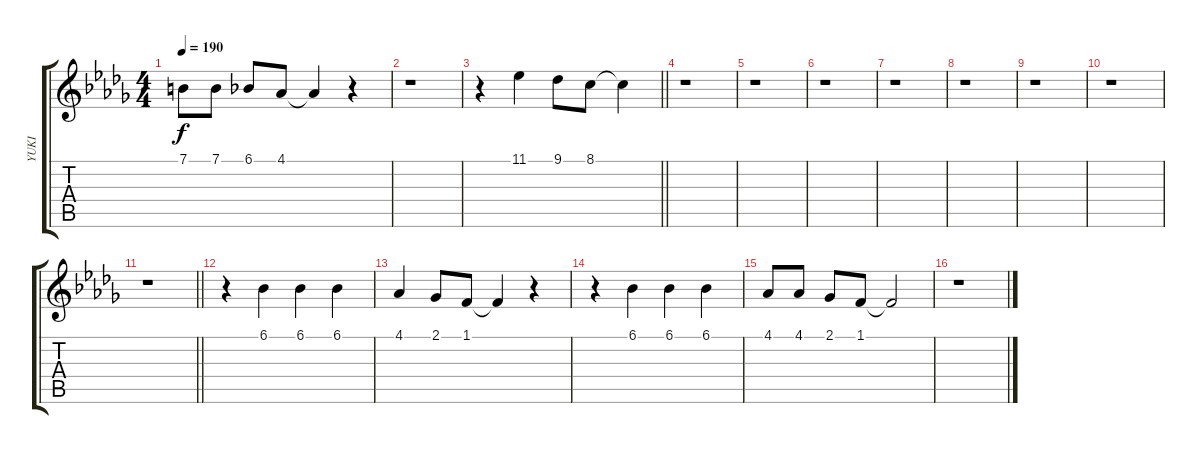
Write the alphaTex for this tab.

\track ("YUKI" "YUKI") {instrument sopranosax}
\staff {score tabs}
\tuning (E4 B3 G3 D3 A2 E2) {hide}
\ts (4 4)
\tempo 190
\clef g2
\ks db
7.1.8{dy f} 7.1.8 6.1.8 4.1.8 4.1{t}.4 r.4 |
r.1 |
\barLineRight lightlight
r.4 11.1.4 9.1.8 8.1.8 8.1{t}.4 |
r.1 |
r.1 |
r.1 |
r.1 |
r.1 |
r.1 |
r.1 |
\barLineRight lightlight
r.1 |
r.4 6.1.4 6.1.4 6.1.4 |
4.1.4 2.1.8 1.1.8 1.1{t}.4 r.4 |
r.4 6.1.4 6.1.4 6.1.4 |
4.1.8 4.1.8 2.1.8 1.1.8 1.1{t}.2 |
r.1
